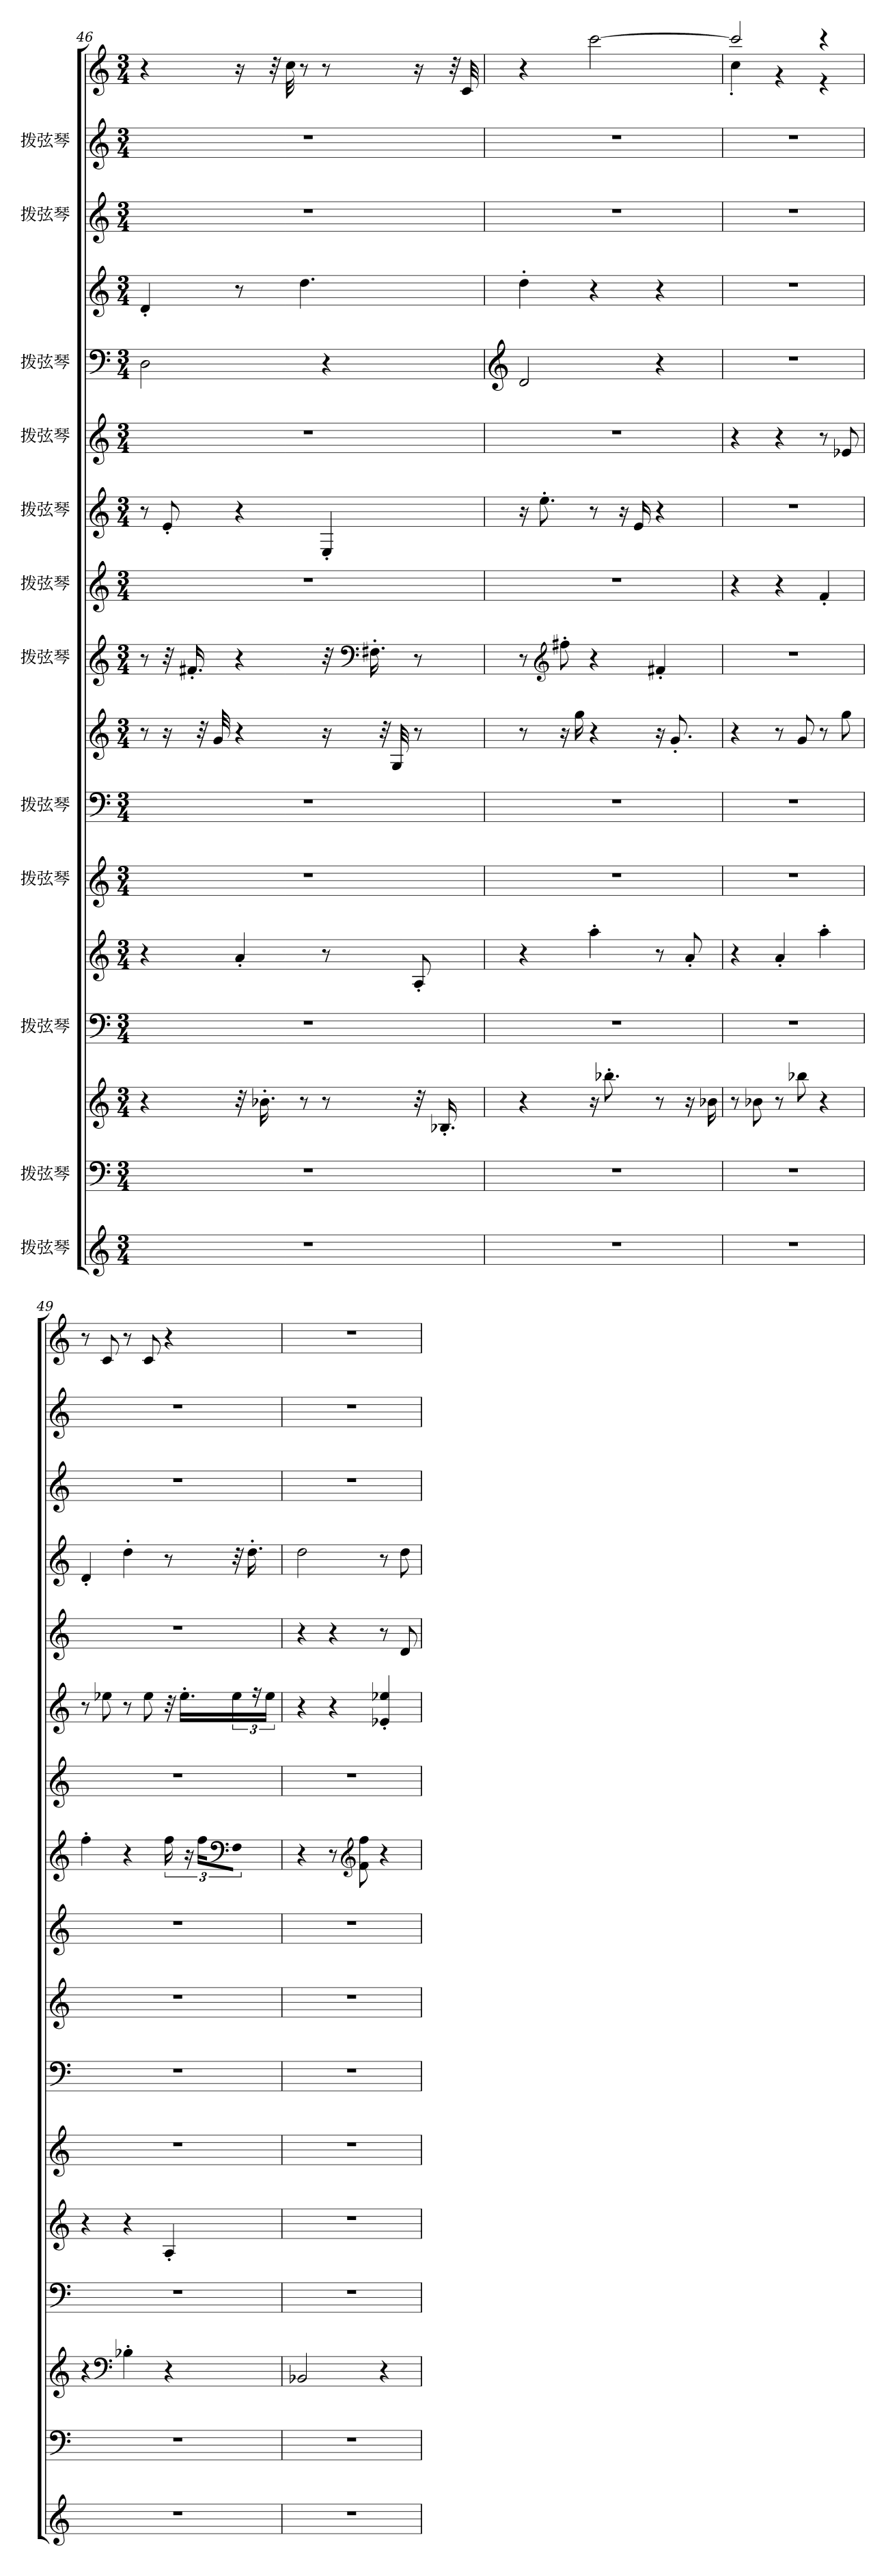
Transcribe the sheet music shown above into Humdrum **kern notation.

**kern	**kern	**kern	**kern	**kern	**kern	**kern	**kern	**kern	**kern	**kern	**kern	**kern	**kern	**kern	**kern	**kern
*part12	*part11	*part11	*part10	*part10	*part9	*part8	*part8	*part7	*part6	*part5	*part4	*part3	*part3	*part2	*part1	*part1
*staff17	*staff16	*staff15	*staff14	*staff13	*staff12	*staff11	*staff10	*staff9	*staff8	*staff7	*staff6	*staff5	*staff4	*staff3	*staff2	*staff1
*I"拨弦琴	*I"拨弦琴	*	*I"拨弦琴	*	*I"拨弦琴	*I"拨弦琴	*	*I"拨弦琴	*I"拨弦琴	*I"拨弦琴	*I"拨弦琴	*I"拨弦琴	*	*I"拨弦琴	*I"拨弦琴	*
*clefG2	*clefF4	*clefG2	*clefF4	*clefG2	*clefG2	*clefF4	*clefG2	*clefG2	*clefG2	*clefG2	*clefG2	*clefF4	*clefG2	*clefG2	*clefG2	*clefG2
*k[]	*k[]	*k[]	*k[]	*k[]	*k[]	*k[]	*k[]	*k[]	*k[]	*k[]	*k[]	*k[]	*k[]	*k[]	*k[]	*k[]
*M3/4	*M3/4	*M3/4	*M3/4	*M3/4	*M3/4	*M3/4	*M3/4	*M3/4	*M3/4	*M3/4	*M3/4	*M3/4	*M3/4	*M3/4	*M3/4	*M3/4
=46	=46	=46	=46	=46	=46	=46	=46	=46	=46	=46	=46	=46	=46	=46	=46	=46
2.r	2.r	4r	2.r	4r	2.r	2.r	8r	8r	2.r	8r	2.r	2D\	4d'/	2.r	2.r	4r
.	.	.	.	.	.	.	16r	32r	.	8e'/	.	.	.	.	.	.
.	.	.	.	.	.	.	.	16.f#X'/	.	.	.	.	.	.	.	.
.	.	.	.	.	.	.	32r	.	.	.	.	.	.	.	.	.
.	.	.	.	.	.	.	32g/	.	.	.	.	.	.	.	.	.
.	.	32r	.	4a'/	.	.	4r	4r	.	4r	.	.	8r	.	.	16r
.	.	16.b-X'\	.	.	.	.	.	.	.	.	.	.	.	.	.	.
.	.	.	.	.	.	.	.	.	.	.	.	.	.	.	.	32r
.	.	.	.	.	.	.	.	.	.	.	.	.	.	.	.	32cc\
.	.	8r	.	.	.	.	.	.	.	.	.	.	4.dd\	.	.	8r
.	.	8r	.	8r	.	.	16r	32r	.	4E'/	.	4r	.	.	.	8r
*	*	*	*	*	*	*	*	*clefF4	*	*	*	*	*	*	*	*
.	.	.	.	.	.	.	.	16.F#X'\	.	.	.	.	.	.	.	.
.	.	.	.	.	.	.	32r	.	.	.	.	.	.	.	.	.
.	.	.	.	.	.	.	32G/	.	.	.	.	.	.	.	.	.
.	.	32r	.	8A'/	.	.	8r	8r	.	.	.	.	.	.	.	16r
.	.	16.B-X'/	.	.	.	.	.	.	.	.	.	.	.	.	.	.
.	.	.	.	.	.	.	.	.	.	.	.	.	.	.	.	32r
.	.	.	.	.	.	.	.	.	.	.	.	.	.	.	.	32c/
!!LO:PB:g=z
=47	=47	=47	=47	=47	=47	=47	=47	=47	=47	=47	=47	=47	=47	=47	=47	=47
*	*	*	*	*	*	*	*	*	*	*	*	*clefG2	*	*	*	*
2.r	2.r	4r	2.r	4r	2.r	2.r	8r	8r	2.r	16r	2.r	2d/	4dd'\	2.r	2.r	4r
.	.	.	.	.	.	.	.	.	.	8.ee'\	.	.	.	.	.	.
*	*	*	*	*	*	*	*	*clefG2	*	*	*	*	*	*	*	*
.	.	.	.	.	.	.	16r	8ff#X'\	.	.	.	.	.	.	.	.
.	.	.	.	.	.	.	16gg\	.	.	.	.	.	.	.	.	.
.	.	16r	.	4aa'\	.	.	4r	4r	.	8r	.	.	4r	.	.	[2ccc\
.	.	8.bb-X'\	.	.	.	.	.	.	.	.	.	.	.	.	.	.
.	.	.	.	.	.	.	.	.	.	16r	.	.	.	.	.	.
.	.	.	.	.	.	.	.	.	.	16e/	.	.	.	.	.	.
.	.	8r	.	8r	.	.	16r	4f#X'/	.	4r	.	4r	4r	.	.	.
.	.	.	.	.	.	.	8.g'/	.	.	.	.	.	.	.	.	.
.	.	16r	.	8a'/	.	.	.	.	.	.	.	.	.	.	.	.
.	.	16b-X\	.	.	.	.	.	.	.	.	.	.	.	.	.	.
=48	=48	=48	=48	=48	=48	=48	=48	=48	=48	=48	=48	=48	=48	=48	=48	=48
*	*	*	*	*	*	*	*	*	*	*	*	*	*	*	*	*^
2.r	2.r	8r	2.r	4r	2.r	2.r	4r	2.r	4r	2.r	4r	2.r	2.r	2.r	2.r	2ccc/]	4cc'\
.	.	8b-X\	.	.	.	.	.	.	.	.	.	.	.	.	.	.	.
.	.	8r	.	4a'/	.	.	8r	.	4r	.	4r	.	.	.	.	.	4r
.	.	8bb-X\	.	.	.	.	8g/	.	.	.	.	.	.	.	.	.	.
.	.	4r	.	4aa'\	.	.	8r	.	4f'/	.	8r	.	.	.	.	4r	4r
.	.	.	.	.	.	.	8gg\	.	.	.	8e-X/	.	.	.	.	.	.
*	*	*	*	*	*	*	*	*	*	*	*	*	*	*	*	*v	*v
=49	=49	=49	=49	=49	=49	=49	=49	=49	=49	=49	=49	=49	=49	=49	=49	=49
2.r	2.r	4r	2.r	4r	2.r	2.r	2.r	2.r	4ff'\	2.r	8r	2.r	4d'/	2.r	2.r	8r
.	.	.	.	.	.	.	.	.	.	.	8ee-X\	.	.	.	.	8c/
*	*	*clefF4	*	*	*	*	*	*	*	*	*	*	*	*	*	*
.	.	4B-X'\	.	4r	.	.	.	.	4r	.	8r	.	4dd'\	.	.	8r
.	.	.	.	.	.	.	.	.	.	.	8ee-\	.	.	.	.	8c/
.	.	4r	.	4A'/	.	.	.	.	24ff\	.	32r	.	8r	.	.	4r
.	.	.	.	.	.	.	.	.	.	.	16.ee-'\LL	.	.	.	.	.
.	.	.	.	.	.	.	.	.	24r	.	.	.	.	.	.	.
.	.	.	.	.	.	.	.	.	24ff\KL	.	.	.	.	.	.	.
*	*	*	*	*	*	*	*	*	*clefF4	*	*	*	*	*	*	*
.	.	.	.	.	.	.	.	.	8F\J	.	24ee-\JJ	.	32r	.	.	.
.	.	.	.	.	.	.	.	.	.	.	.	.	16.dd'\	.	.	.
.	.	.	.	.	.	.	.	.	.	.	24r	.	.	.	.	.
.	.	.	.	.	.	.	.	.	.	.	24ee-\	.	.	.	.	.
!!LO:PB:g=z
=50	=50	=50	=50	=50	=50	=50	=50	=50	=50	=50	=50	=50	=50	=50	=50	=50
2.r	2.r	2BB-X/	2.r	2.r	2.r	2.r	2.r	2.r	4r	2.r	4r	4r	2dd\	2.r	2.r	2.r
.	.	.	.	.	.	.	.	.	8r	.	4r	4r	.	.	.	.
*	*	*	*	*	*	*	*	*	*clefG2	*	*	*	*	*	*	*
.	.	.	.	.	.	.	.	.	8f\ 8ff\	.	.	.	.	.	.	.
.	.	4r	.	.	.	.	.	.	4r	.	4e-X/' 4ee-X/'	8r	8r	.	.	.
.	.	.	.	.	.	.	.	.	.	.	.	8d/	8dd\	.	.	.
=	=	=	=	=	=	=	=	=	=	=	=	=	=	=	=	=
*-	*-	*-	*-	*-	*-	*-	*-	*-	*-	*-	*-	*-	*-	*-	*-	*-
